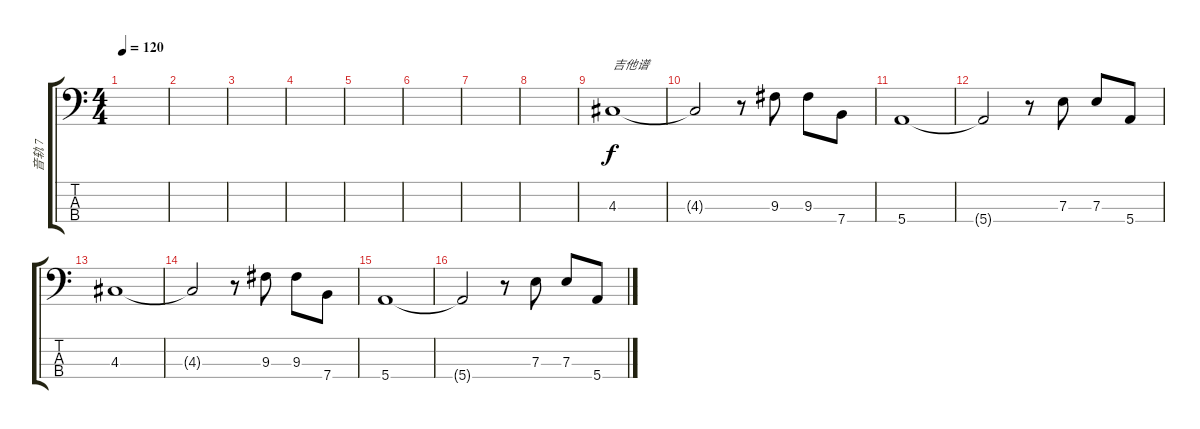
\track ("音轨 7" "音轨 7") {instrument electricbassfinger}
\staff {score tabs}
\tuning (G2 D2 A1 E1) {hide}
\ts (4 4)
\tempo 120
\clef f4
\ks c
|
|
|
|
|
|
|
|
4.3.1{txt "吉他谱"} |
4.3{t}.2 r.8 9.3.8 9.3.8 7.4.8 |
5.4.1 |
5.4{t}.2 r.8 7.3.8 7.3.8 5.4.8 |
4.3.1 |
4.3{t}.2 r.8 9.3.8 9.3.8 7.4.8 |
5.4.1 |
5.4{t}.2 r.8 7.3.8 7.3.8 5.4.8
